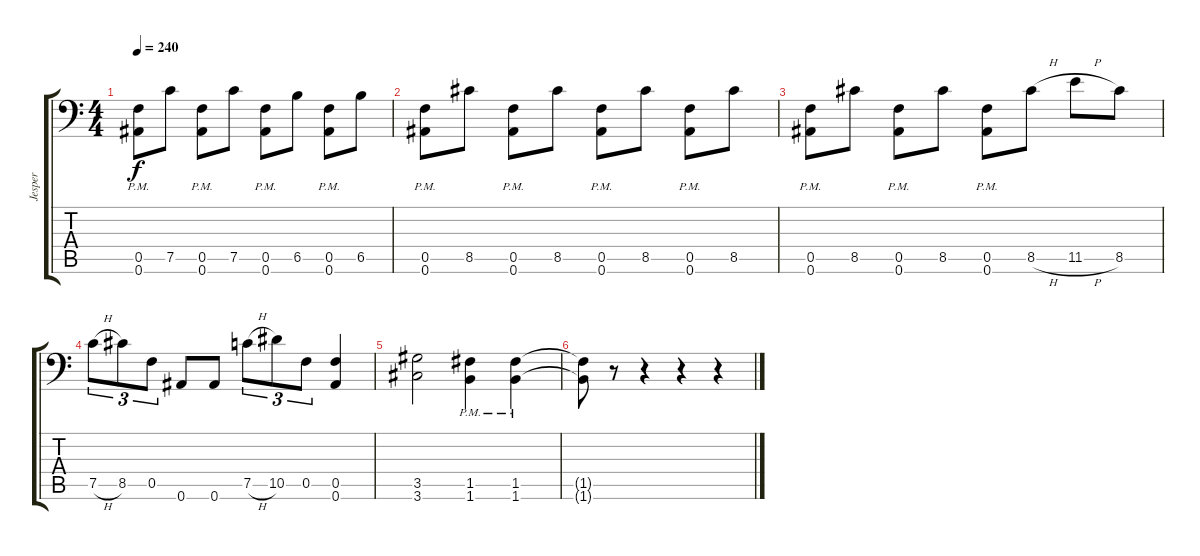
\track ("Jesper" "Jesper") {instrument distortionguitar}
\staff {score tabs}
\tuning (C4 G3 Eb3 Bb2 F2 Bb1) {hide}
\ts (4 4)
\tempo 240
\clef f4
\ks c
(0.5{pm} 0.6{pm}).8{dy f} 7.5.8 (0.5{pm} 0.6{pm}).8 7.5.8 (0.5{pm} 0.6{pm}).8 6.5.8 (0.5{pm} 0.6{pm}).8 6.5.8 |
(0.5{pm} 0.6{pm}).8 8.5.8 (0.5{pm} 0.6{pm}).8 8.5.8 (0.5{pm} 0.6{pm}).8 8.5.8 (0.5{pm} 0.6{pm}).8 8.5.8 |
(0.5{pm} 0.6{pm}).8 8.5.8 (0.5{pm} 0.6{pm}).8 8.5.8 (0.5{pm} 0.6{pm}).8 8.5{h}.8 11.5{h}.8 8.5.8 |
7.5{h}.8{tu (3 2)} 8.5.8{tu (3 2)} 0.5.8{tu (3 2)} 0.6.8 0.6.8 7.5{h}.8{tu (3 2)} 10.5.8{tu (3 2)} 0.5.8{tu (3 2)} (0.5 0.6).4 |
(3.5 3.6).2 (1.5{pm} 1.6{pm}).4 (1.5{pm} 1.6{pm}).4 |
(1.5{t} 1.6{t}).8 r.8 r.4 r.4 r.4
